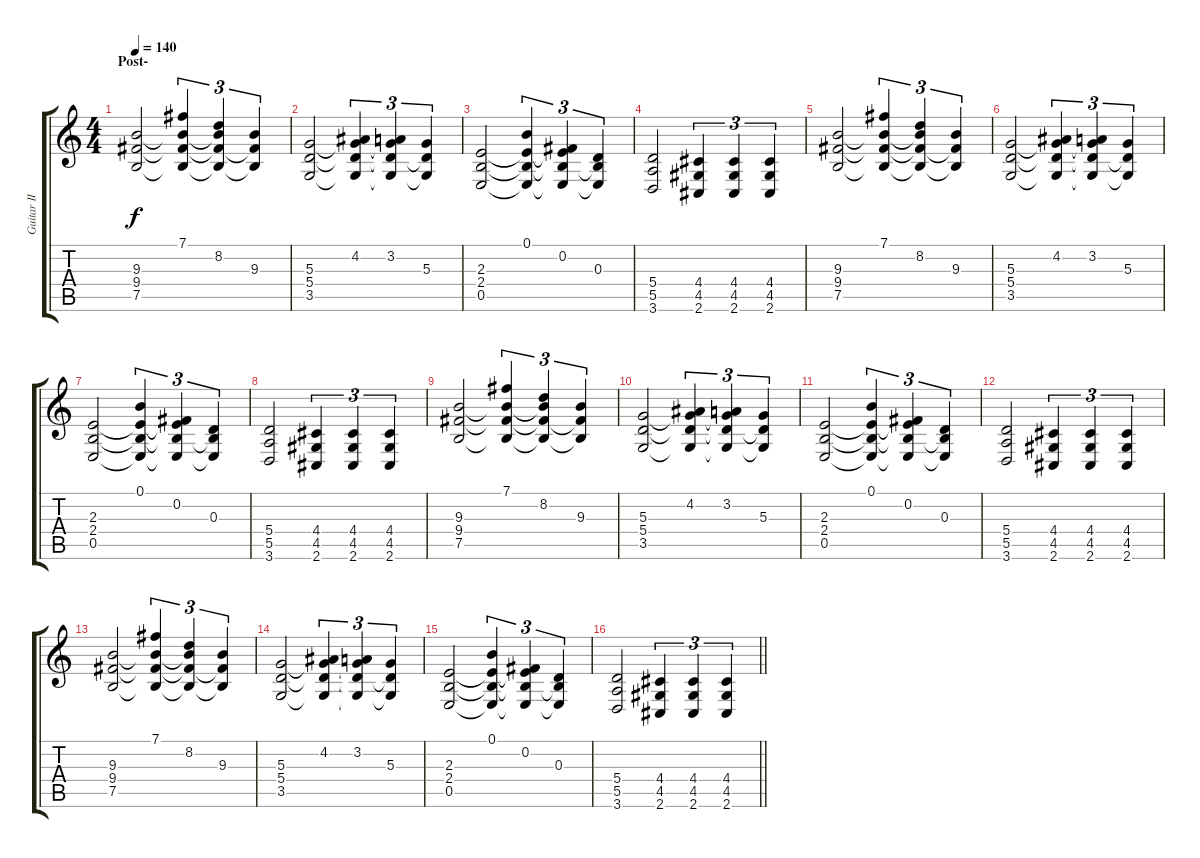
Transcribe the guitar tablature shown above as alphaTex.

\track ("Guitar II" "Guitar II") {instrument distortionguitar}
\staff {score tabs}
\tuning (B3 Gb3 D3 A2 E2 B1) {hide}
\ts (4 4)
\section ("" "Post-")
\tempo 140
\clef g2
\ks c
(9.3 9.4 7.5).2{dy f} (7.1 9.3{t} 9.4{t} 7.5{t}).4{tu (3 2)} (8.2 9.3{t} 9.4{t} 7.5{t}).4{tu (3 2)} (9.3 9.4{t} 7.5{t}).4{tu (3 2)} |
(5.3 5.4 3.5).2 (4.2 5.3{t} 5.4{t} 3.5{t}).4{tu (3 2)} (3.2 5.3{t} 5.4{t} 3.5{t}).4{tu (3 2)} (5.3 5.4{t} 3.5{t}).4{tu (3 2)} |
(2.3 2.4 0.5).2 (0.1 2.3{t} 2.4{t} 0.5{t}).4{tu (3 2)} (0.2 2.3{t} 2.4{t} 0.5{t}).4{tu (3 2)} (0.3 2.4{t} 0.5{t}).4{tu (3 2)} |
(5.4 5.5 3.6).2 (4.4 4.5 2.6).4{tu (3 2)} (4.4 4.5 2.6).4{tu (3 2)} (4.4 4.5 2.6).4{tu (3 2)} |
(9.3 9.4 7.5).2 (7.1 9.3{t} 9.4{t} 7.5{t}).4{tu (3 2)} (8.2 9.3{t} 9.4{t} 7.5{t}).4{tu (3 2)} (9.3 9.4{t} 7.5{t}).4{tu (3 2)} |
(5.3 5.4 3.5).2 (4.2 5.3{t} 5.4{t} 3.5{t}).4{tu (3 2)} (3.2 5.3{t} 5.4{t} 3.5{t}).4{tu (3 2)} (5.3 5.4{t} 3.5{t}).4{tu (3 2)} |
(2.3 2.4 0.5).2 (0.1 2.3{t} 2.4{t} 0.5{t}).4{tu (3 2)} (0.2 2.3{t} 2.4{t} 0.5{t}).4{tu (3 2)} (0.3 2.4{t} 0.5{t}).4{tu (3 2)} |
(5.4 5.5 3.6).2 (4.4 4.5 2.6).4{tu (3 2)} (4.4 4.5 2.6).4{tu (3 2)} (4.4 4.5 2.6).4{tu (3 2)} |
(9.3 9.4 7.5).2 (7.1 9.3{t} 9.4{t} 7.5{t}).4{tu (3 2)} (8.2 9.3{t} 9.4{t} 7.5{t}).4{tu (3 2)} (9.3 9.4{t} 7.5{t}).4{tu (3 2)} |
(5.3 5.4 3.5).2 (4.2 5.3{t} 5.4{t} 3.5{t}).4{tu (3 2)} (3.2 5.3{t} 5.4{t} 3.5{t}).4{tu (3 2)} (5.3 5.4{t} 3.5{t}).4{tu (3 2)} |
(2.3 2.4 0.5).2 (0.1 2.3{t} 2.4{t} 0.5{t}).4{tu (3 2)} (0.2 2.3{t} 2.4{t} 0.5{t}).4{tu (3 2)} (0.3 2.4{t} 0.5{t}).4{tu (3 2)} |
(5.4 5.5 3.6).2 (4.4 4.5 2.6).4{tu (3 2)} (4.4 4.5 2.6).4{tu (3 2)} (4.4 4.5 2.6).4{tu (3 2)} |
(9.3 9.4 7.5).2 (7.1 9.3{t} 9.4{t} 7.5{t}).4{tu (3 2)} (8.2 9.3{t} 9.4{t} 7.5{t}).4{tu (3 2)} (9.3 9.4{t} 7.5{t}).4{tu (3 2)} |
(5.3 5.4 3.5).2 (4.2 5.3{t} 5.4{t} 3.5{t}).4{tu (3 2)} (3.2 5.3{t} 5.4{t} 3.5{t}).4{tu (3 2)} (5.3 5.4{t} 3.5{t}).4{tu (3 2)} |
(2.3 2.4 0.5).2 (0.1 2.3{t} 2.4{t} 0.5{t}).4{tu (3 2)} (0.2 2.3{t} 2.4{t} 0.5{t}).4{tu (3 2)} (0.3 2.4{t} 0.5{t}).4{tu (3 2)} |
\barLineRight lightlight
(5.4 5.5 3.6).2 (4.4 4.5 2.6).4{tu (3 2)} (4.4 4.5 2.6).4{tu (3 2)} (4.4 4.5 2.6).4{tu (3 2)}
